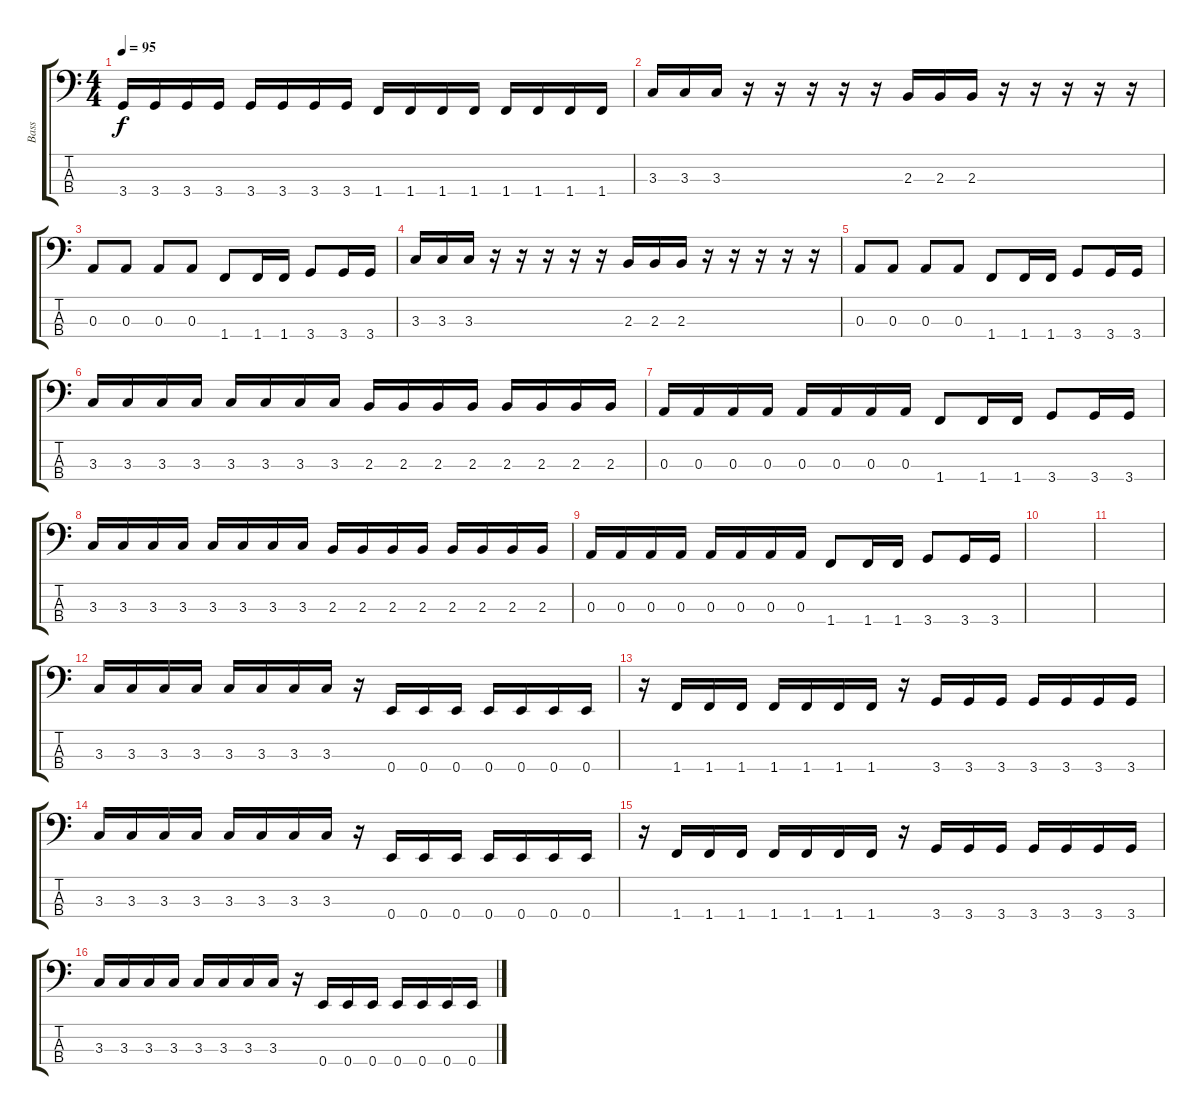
\track ("Bass" "Bass") {instrument electricbasspick}
\staff {score tabs}
\tuning (G2 D2 A1 E1) {hide}
\ts (4 4)
\tempo 95
\clef f4
\ks c
3.4.16{dy f} 3.4.16 3.4.16 3.4.16 3.4.16 3.4.16 3.4.16 3.4.16 1.4.16 1.4.16 1.4.16 1.4.16 1.4.16 1.4.16 1.4.16 1.4.16 |
3.3.16 3.3.16 3.3.16 r.16 r.16 r.16 r.16 r.16 2.3.16 2.3.16 2.3.16 r.16 r.16 r.16 r.16 r.16 |
0.3.8 0.3.8 0.3.8 0.3.8 1.4.8 1.4.16 1.4.16 3.4.8 3.4.16 3.4.16 |
3.3.16 3.3.16 3.3.16 r.16 r.16 r.16 r.16 r.16 2.3.16 2.3.16 2.3.16 r.16 r.16 r.16 r.16 r.16 |
0.3.8 0.3.8 0.3.8 0.3.8 1.4.8 1.4.16 1.4.16 3.4.8 3.4.16 3.4.16 |
3.3.16 3.3.16 3.3.16 3.3.16 3.3.16 3.3.16 3.3.16 3.3.16 2.3.16 2.3.16 2.3.16 2.3.16 2.3.16 2.3.16 2.3.16 2.3.16 |
0.3.16 0.3.16 0.3.16 0.3.16 0.3.16 0.3.16 0.3.16 0.3.16 1.4.8 1.4.16 1.4.16 3.4.8 3.4.16 3.4.16 |
3.3.16 3.3.16 3.3.16 3.3.16 3.3.16 3.3.16 3.3.16 3.3.16 2.3.16 2.3.16 2.3.16 2.3.16 2.3.16 2.3.16 2.3.16 2.3.16 |
0.3.16 0.3.16 0.3.16 0.3.16 0.3.16 0.3.16 0.3.16 0.3.16 1.4.8 1.4.16 1.4.16 3.4.8 3.4.16 3.4.16 |
|
|
3.3.16 3.3.16 3.3.16 3.3.16 3.3.16 3.3.16 3.3.16 3.3.16 r.16 0.4.16 0.4.16 0.4.16 0.4.16 0.4.16 0.4.16 0.4.16 |
r.16 1.4.16 1.4.16 1.4.16 1.4.16 1.4.16 1.4.16 1.4.16 r.16 3.4.16 3.4.16 3.4.16 3.4.16 3.4.16 3.4.16 3.4.16 |
3.3.16 3.3.16 3.3.16 3.3.16 3.3.16 3.3.16 3.3.16 3.3.16 r.16 0.4.16 0.4.16 0.4.16 0.4.16 0.4.16 0.4.16 0.4.16 |
r.16 1.4.16 1.4.16 1.4.16 1.4.16 1.4.16 1.4.16 1.4.16 r.16 3.4.16 3.4.16 3.4.16 3.4.16 3.4.16 3.4.16 3.4.16 |
3.3.16 3.3.16 3.3.16 3.3.16 3.3.16 3.3.16 3.3.16 3.3.16 r.16 0.4.16 0.4.16 0.4.16 0.4.16 0.4.16 0.4.16 0.4.16
